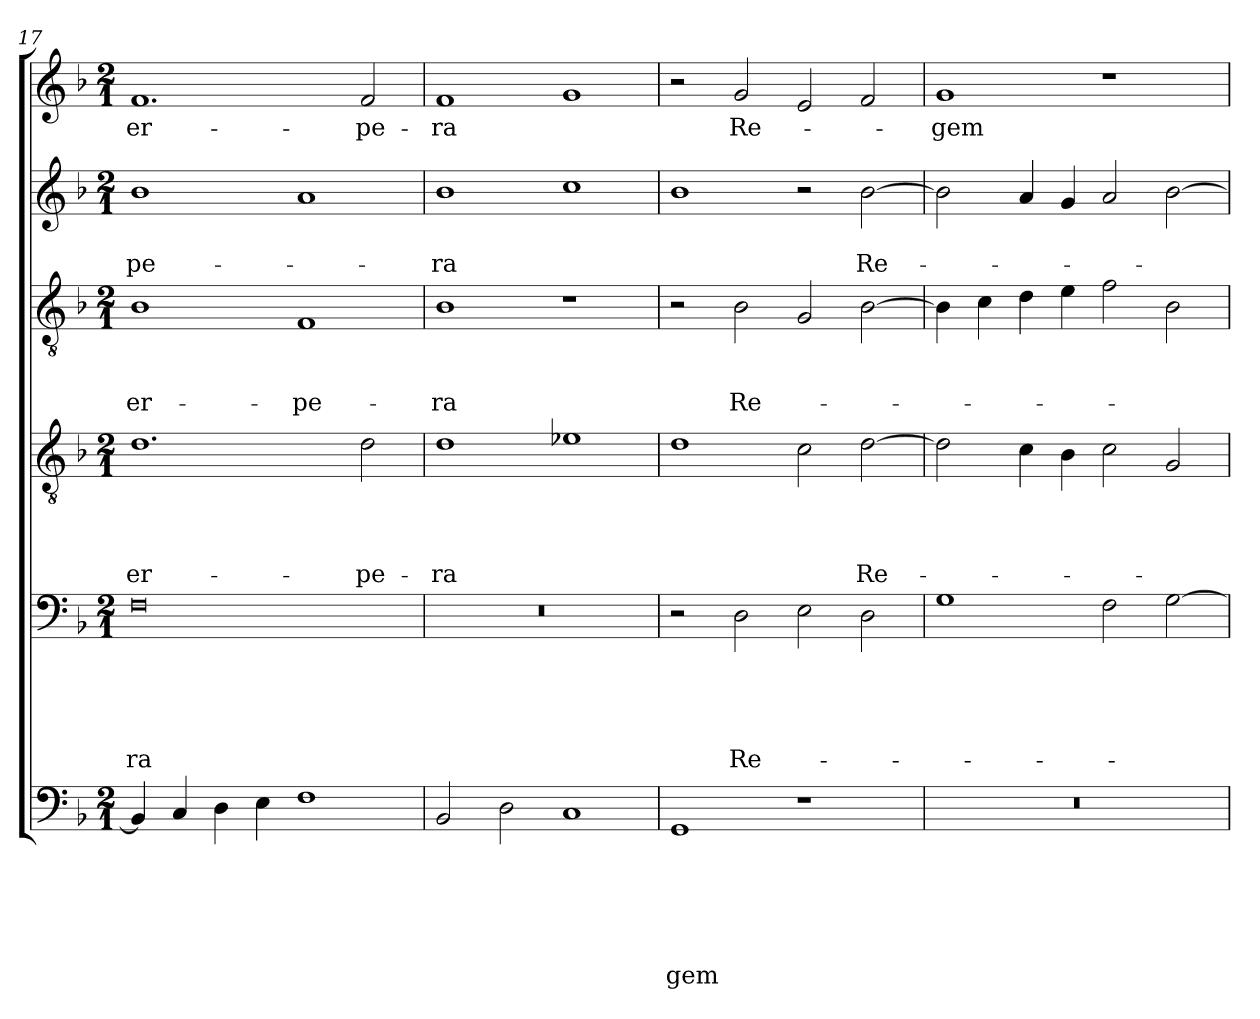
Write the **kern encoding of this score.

**kern	**text	**text	**text	**text	**text	**text	**kern	**text	**text	**text	**text	**text	**kern	**text	**text	**text	**text	**kern	**text	**text	**text	**kern	**text	**text	**kern	**text
*part6	*part6	*part6	*part6	*part6	*part6	*part6	*part5	*part5	*part5	*part5	*part5	*part5	*part4	*part4	*part4	*part4	*part4	*part3	*part3	*part3	*part3	*part2	*part2	*part2	*part1	*part1
*staff6	*staff6	*staff6	*staff6	*staff6	*staff6	*staff6	*staff5	*staff5	*staff5	*staff5	*staff5	*staff5	*staff4	*staff4	*staff4	*staff4	*staff4	*staff3	*staff3	*staff3	*staff3	*staff2	*staff2	*staff2	*staff1	*staff1
*clefF4	*	*	*	*	*	*	*clefF4	*	*	*	*	*	*clefGv2	*	*	*	*	*clefGv2	*	*	*	*clefG2	*	*	*clefG2	*
*k[b-]	*	*	*	*	*	*	*k[b-]	*	*	*	*	*	*k[b-]	*	*	*	*	*k[b-]	*	*	*	*k[b-]	*	*	*k[b-]	*
*F:	*	*	*	*	*	*	*F:	*	*	*	*	*	*F:	*	*	*	*	*F:	*	*	*	*F:	*	*	*F:	*
*M2/1	*	*	*	*	*	*	*M2/1	*	*	*	*	*	*M2/1	*	*	*	*	*M2/1	*	*	*	*M2/1	*	*	*M2/1	*
=17	=17	=17	=17	=17	=17	=17	=17	=17	=17	=17	=17	=17	=17	=17	=17	=17	=17	=17	=17	=17	=17	=17	=17	=17	=17	=17
!	!	!	!	!	!	!	!	!	!	!	!	!LO:LY:b	!	!	!	!	!LO:LY:b	!	!	!	!LO:LY:b	!	!	!LO:LY:b	!	!LO:LY:b
4BB-/]	.	.	.	.	.	.	0F	.	.	.	.	-ra	1.d	.	.	.	-er-	1B-	.	.	-er-	1b-	.	-pe-	1.f	-er-
4C/	.	.	.	.	.	.	.	.	.	.	.	.	.	.	.	.	.	.	.	.	.	.	.	.	.	.
4D\	.	.	.	.	.	.	.	.	.	.	.	.	.	.	.	.	.	.	.	.	.	.	.	.	.	.
4E\	.	.	.	.	.	.	.	.	.	.	.	.	.	.	.	.	.	.	.	.	.	.	.	.	.	.
!	!	!	!	!	!	!	!	!	!	!	!	!	!	!	!	!	!	!	!	!	!LO:LY:b	!	!	!	!	!
1F	.	.	.	.	.	.	.	.	.	.	.	.	.	.	.	.	.	1F	.	.	-pe-	1a	.	.	.	.
!	!	!	!	!	!	!	!	!	!	!	!	!	!	!	!	!	!LO:LY:b	!	!	!	!	!	!	!	!	!LO:LY:b
.	.	.	.	.	.	.	.	.	.	.	.	.	2d\	.	.	.	-pe-	.	.	.	.	.	.	.	2f/	-pe-
=18	=18	=18	=18	=18	=18	=18	=18	=18	=18	=18	=18	=18	=18	=18	=18	=18	=18	=18	=18	=18	=18	=18	=18	=18	=18	=18
!	!	!	!	!	!	!	!	!	!	!	!	!	!	!	!	!	!LO:LY:b	!	!	!	!LO:LY:b	!	!	!LO:LY:b	!	!LO:LY:b
2BB-/	.	.	.	.	.	.	0r	.	.	.	.	.	1d	.	.	.	-ra	1B-	.	.	-ra	1b-	.	-ra	1f	-ra
2D\	.	.	.	.	.	.	.	.	.	.	.	.	.	.	.	.	.	.	.	.	.	.	.	.	.	.
1C	.	.	.	.	.	.	.	.	.	.	.	.	1e-X	.	.	.	.	1r	.	.	.	1cc	.	.	1g	.
=19	=19	=19	=19	=19	=19	=19	=19	=19	=19	=19	=19	=19	=19	=19	=19	=19	=19	=19	=19	=19	=19	=19	=19	=19	=19	=19
!	!	!	!	!	!	!LO:LY:b	!	!	!	!	!	!	!	!	!	!	!	!	!	!	!	!	!	!	!	!
1GG	.	.	.	.	.	-gem	2r	.	.	.	.	.	1d	.	.	.	.	2r	.	.	.	1b-	.	.	2r	.
!	!	!	!	!	!	!	!	!	!	!	!	!LO:LY:b	!	!	!	!	!	!	!	!	!LO:LY:b	!	!	!	!	!LO:LY:b
.	.	.	.	.	.	.	2D\	.	.	.	.	Re-	.	.	.	.	.	2B-\	.	.	Re-	.	.	.	2g/	Re-
1r	.	.	.	.	.	.	2E\	.	.	.	.	.	2c\	.	.	.	.	2G/	.	.	.	2r	.	.	2e/	.
!	!	!	!	!	!	!	!	!	!	!	!	!	!	!	!	!	!LO:LY:b	!	!	!	!	!	!	!LO:LY:b	!	!
.	.	.	.	.	.	.	2D\	.	.	.	.	.	[2d\	.	.	.	Re-	[2B-\	.	.	.	[2b-\	.	Re-	2f/	.
=20	=20	=20	=20	=20	=20	=20	=20	=20	=20	=20	=20	=20	=20	=20	=20	=20	=20	=20	=20	=20	=20	=20	=20	=20	=20	=20
!	!	!	!	!	!	!	!	!	!	!	!	!	!	!	!	!	!	!	!	!	!	!	!	!	!	!LO:LY:b
0r	.	.	.	.	.	.	1G	.	.	.	.	.	2d\]	.	.	.	.	4B-\]	.	.	.	2b-\]	.	.	1g	-gem
.	.	.	.	.	.	.	.	.	.	.	.	.	.	.	.	.	.	4c\	.	.	.	.	.	.	.	.
.	.	.	.	.	.	.	.	.	.	.	.	.	4c\	.	.	.	.	4d\	.	.	.	4a/	.	.	.	.
.	.	.	.	.	.	.	.	.	.	.	.	.	4B-\	.	.	.	.	4e\	.	.	.	4g/	.	.	.	.
.	.	.	.	.	.	.	2F\	.	.	.	.	.	2c\	.	.	.	.	2f\	.	.	.	2a/	.	.	1r	.
.	.	.	.	.	.	.	[2G\	.	.	.	.	.	2G/	.	.	.	.	2B-\	.	.	.	[2b-\	.	.	.	.
=	=	=	=	=	=	=	=	=	=	=	=	=	=	=	=	=	=	=	=	=	=	=	=	=	=	=
*-	*-	*-	*-	*-	*-	*-	*-	*-	*-	*-	*-	*-	*-	*-	*-	*-	*-	*-	*-	*-	*-	*-	*-	*-	*-	*-
